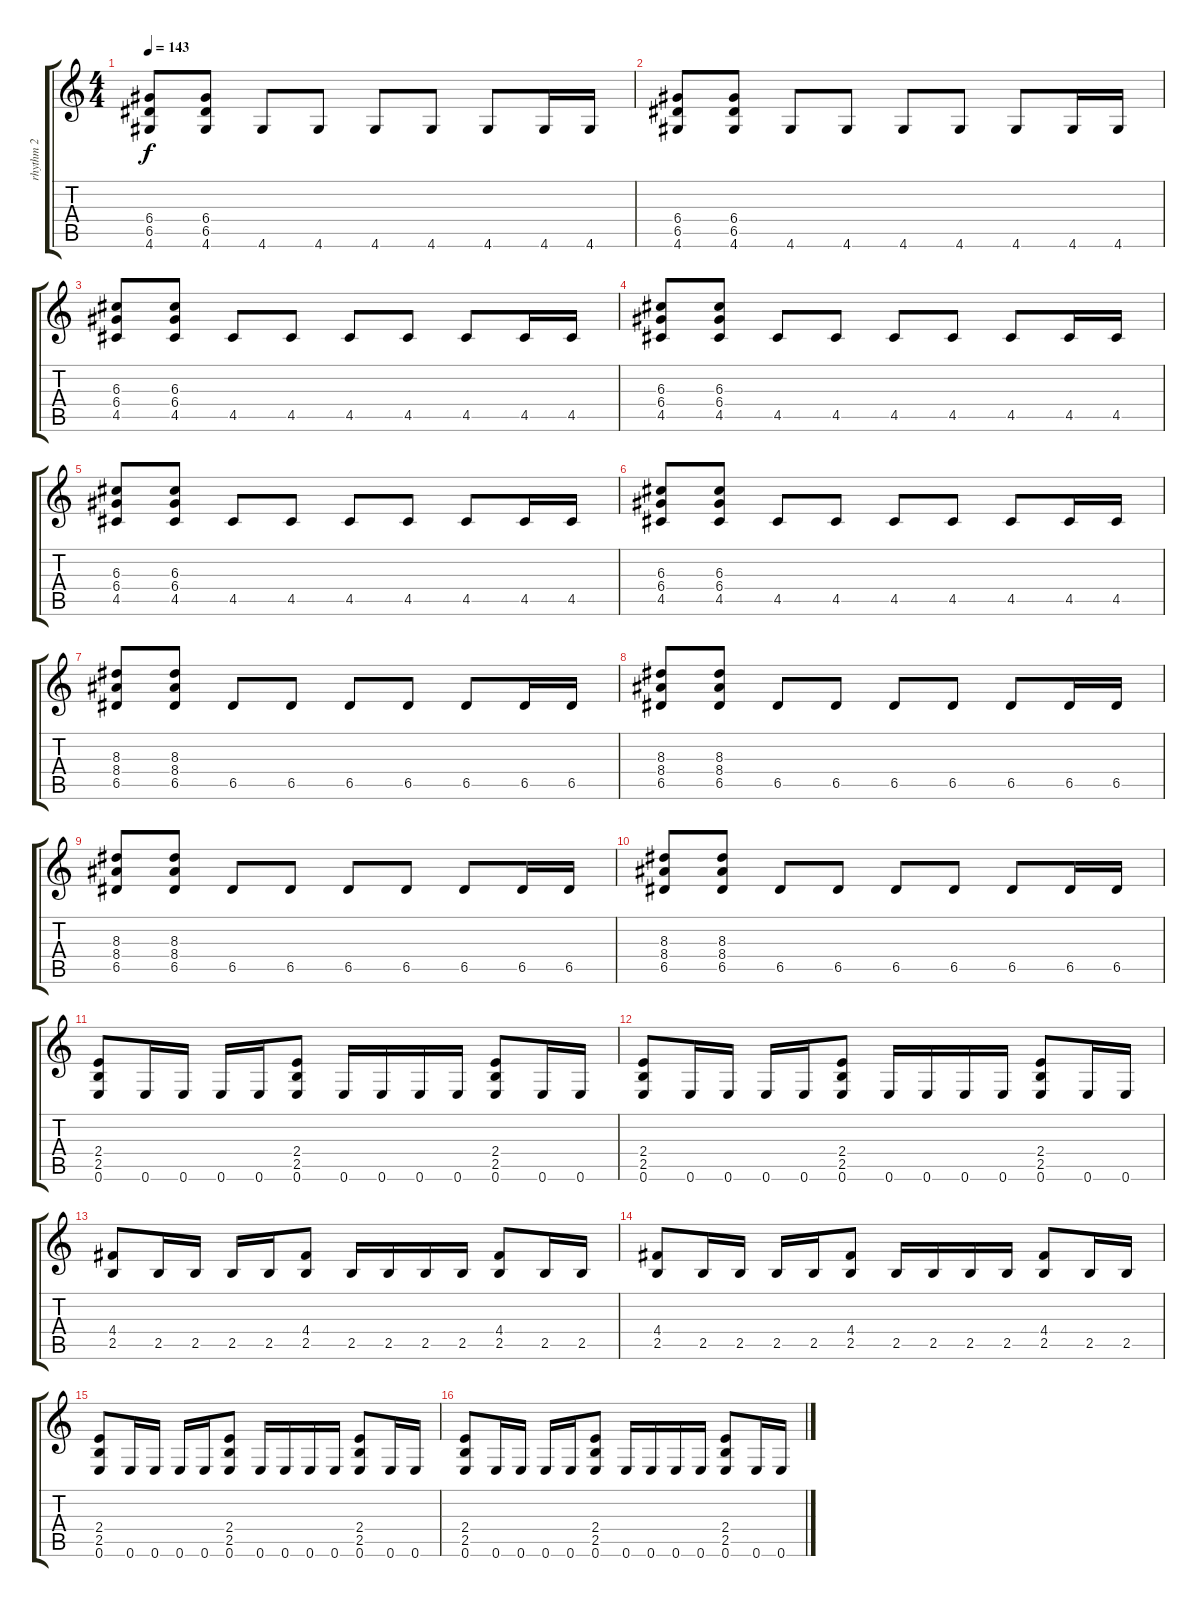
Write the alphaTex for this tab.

\track ("rhythm 2" "rhythm 2") {instrument electricguitarmuted}
\staff {score tabs}
\tuning (E4 B3 G3 D3 A2 E2) {hide}
\ts (4 4)
\tempo 143
\clef g2
\ks c
(6.4 6.5 4.6).8{dy f} (6.4 6.5 4.6).8 4.6.8 4.6.8 4.6.8 4.6.8 4.6.8 4.6.16 4.6.16 |
(6.4 6.5 4.6).8 (6.4 6.5 4.6).8 4.6.8 4.6.8 4.6.8 4.6.8 4.6.8 4.6.16 4.6.16 |
(6.3 6.4 4.5).8 (6.3 6.4 4.5).8 4.5.8 4.5.8 4.5.8 4.5.8 4.5.8 4.5.16 4.5.16 |
(6.3 6.4 4.5).8 (6.3 6.4 4.5).8 4.5.8 4.5.8 4.5.8 4.5.8 4.5.8 4.5.16 4.5.16 |
(6.3 6.4 4.5).8 (6.3 6.4 4.5).8 4.5.8 4.5.8 4.5.8 4.5.8 4.5.8 4.5.16 4.5.16 |
(6.3 6.4 4.5).8 (6.3 6.4 4.5).8 4.5.8 4.5.8 4.5.8 4.5.8 4.5.8 4.5.16 4.5.16 |
(8.3 8.4 6.5).8 (8.3 8.4 6.5).8 6.5.8 6.5.8 6.5.8 6.5.8 6.5.8 6.5.16 6.5.16 |
(8.3 8.4 6.5).8 (8.3 8.4 6.5).8 6.5.8 6.5.8 6.5.8 6.5.8 6.5.8 6.5.16 6.5.16 |
(8.3 8.4 6.5).8 (8.3 8.4 6.5).8 6.5.8 6.5.8 6.5.8 6.5.8 6.5.8 6.5.16 6.5.16 |
(8.3 8.4 6.5).8 (8.3 8.4 6.5).8 6.5.8 6.5.8 6.5.8 6.5.8 6.5.8 6.5.16 6.5.16 |
(2.4 2.5 0.6).8 0.6.16 0.6.16 0.6.16 0.6.16 (2.4 2.5 0.6).8 0.6.16 0.6.16 0.6.16 0.6.16 (2.4 2.5 0.6).8 0.6.16 0.6.16 |
(2.4 2.5 0.6).8 0.6.16 0.6.16 0.6.16 0.6.16 (2.4 2.5 0.6).8 0.6.16 0.6.16 0.6.16 0.6.16 (2.4 2.5 0.6).8 0.6.16 0.6.16 |
(4.4 2.5).8 2.5.16 2.5.16 2.5.16 2.5.16 (4.4 2.5).8 2.5.16 2.5.16 2.5.16 2.5.16 (4.4 2.5).8 2.5.16 2.5.16 |
(4.4 2.5).8 2.5.16 2.5.16 2.5.16 2.5.16 (4.4 2.5).8 2.5.16 2.5.16 2.5.16 2.5.16 (4.4 2.5).8 2.5.16 2.5.16 |
(2.4 2.5 0.6).8 0.6.16 0.6.16 0.6.16 0.6.16 (2.4 2.5 0.6).8 0.6.16 0.6.16 0.6.16 0.6.16 (2.4 2.5 0.6).8 0.6.16 0.6.16 |
(2.4 2.5 0.6).8 0.6.16 0.6.16 0.6.16 0.6.16 (2.4 2.5 0.6).8 0.6.16 0.6.16 0.6.16 0.6.16 (2.4 2.5 0.6).8 0.6.16 0.6.16
